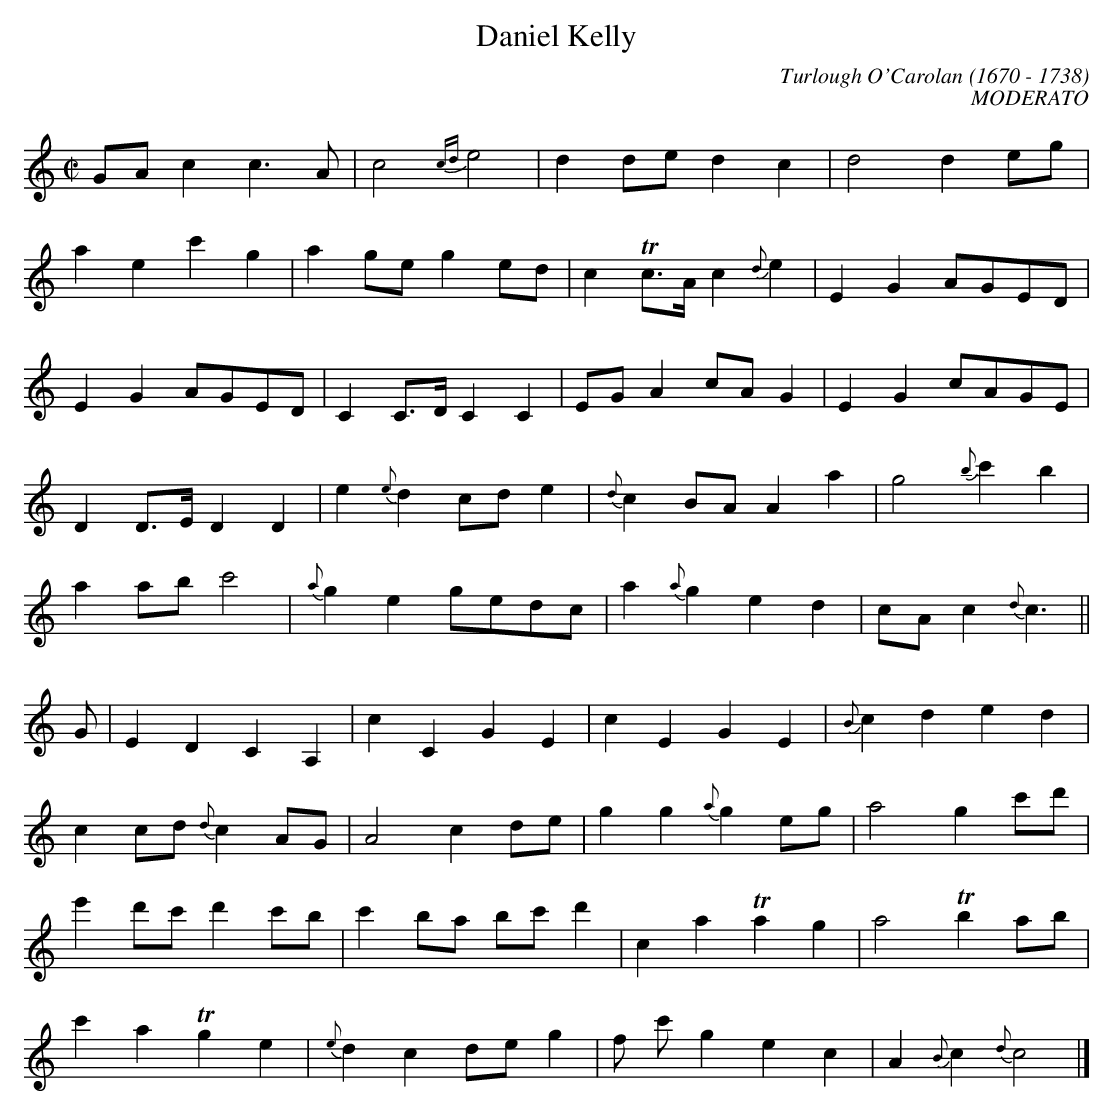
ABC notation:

X:1occ
T:Daniel Kelly
C:Turlough O'Carolan (1670 - 1738)
C:MODERATO
M:C|
L:1/8
K:C
GA c2c3A|c4{cd}e4|d2de d2c2|d4d2eg|
a2e2c'2g2|a2ge g2ed|c2 Tc3/2A/2 c2{d}e2|E2G2AGED|
E2G2AGED|C2C3/2D/2 C2C2|EG A2cA G2|E2G2cAGE|
D2D3/2E/2 D2D2|e2{e}d2cd e2|{d}c2BA A2a2|g4{b}c'2b2|
a2ab c'4|{a}g2e2gedc|a2{a}g2e2d2|cA c2{d}c3||
G|E2D2C2A,2|c2C2G2E2|c2E2G2E2|{B}c2d2e2d2|
c2cd {d}c2AG|A4c2de|g2g2{a}g2eg|a4g2c'd'|
e'2d'c' d'2c'b|c'2ba bc' d'2|c2a2 Ta2g2|a4 Tb2ab|
c'2a2 Tg2e2|{e}d2c2de g2|f c' g2e2c2|A2{B}c2{d}c4|]
